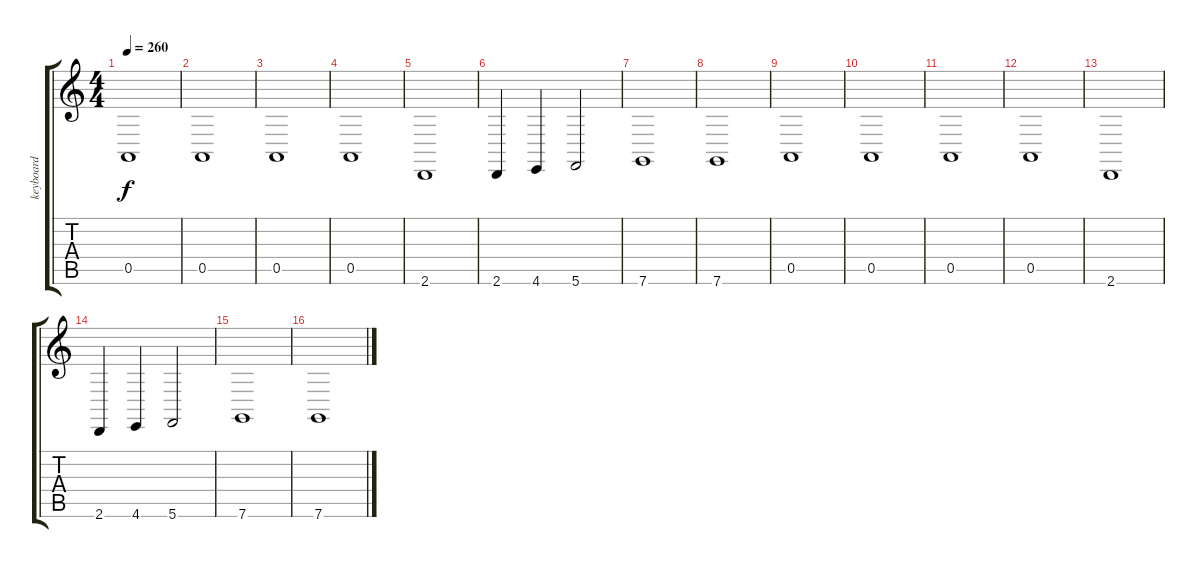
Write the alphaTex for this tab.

\track ("keyboard" "keyboard") {instrument harmonica}
\staff {score tabs}
\tuning (E4 B3 G3 D3 A2 C2) {hide}
\ts (4 4)
\tempo 260
\clef g2
\ks c
0.5.1{dy f} |
0.5.1 |
0.5.1 |
0.5.1 |
2.6.1 |
2.6.4 4.6.4 5.6.2 |
7.6.1 |
7.6.1 |
0.5.1 |
0.5.1 |
0.5.1 |
0.5.1 |
2.6.1 |
2.6.4 4.6.4 5.6.2 |
7.6.1 |
7.6.1
